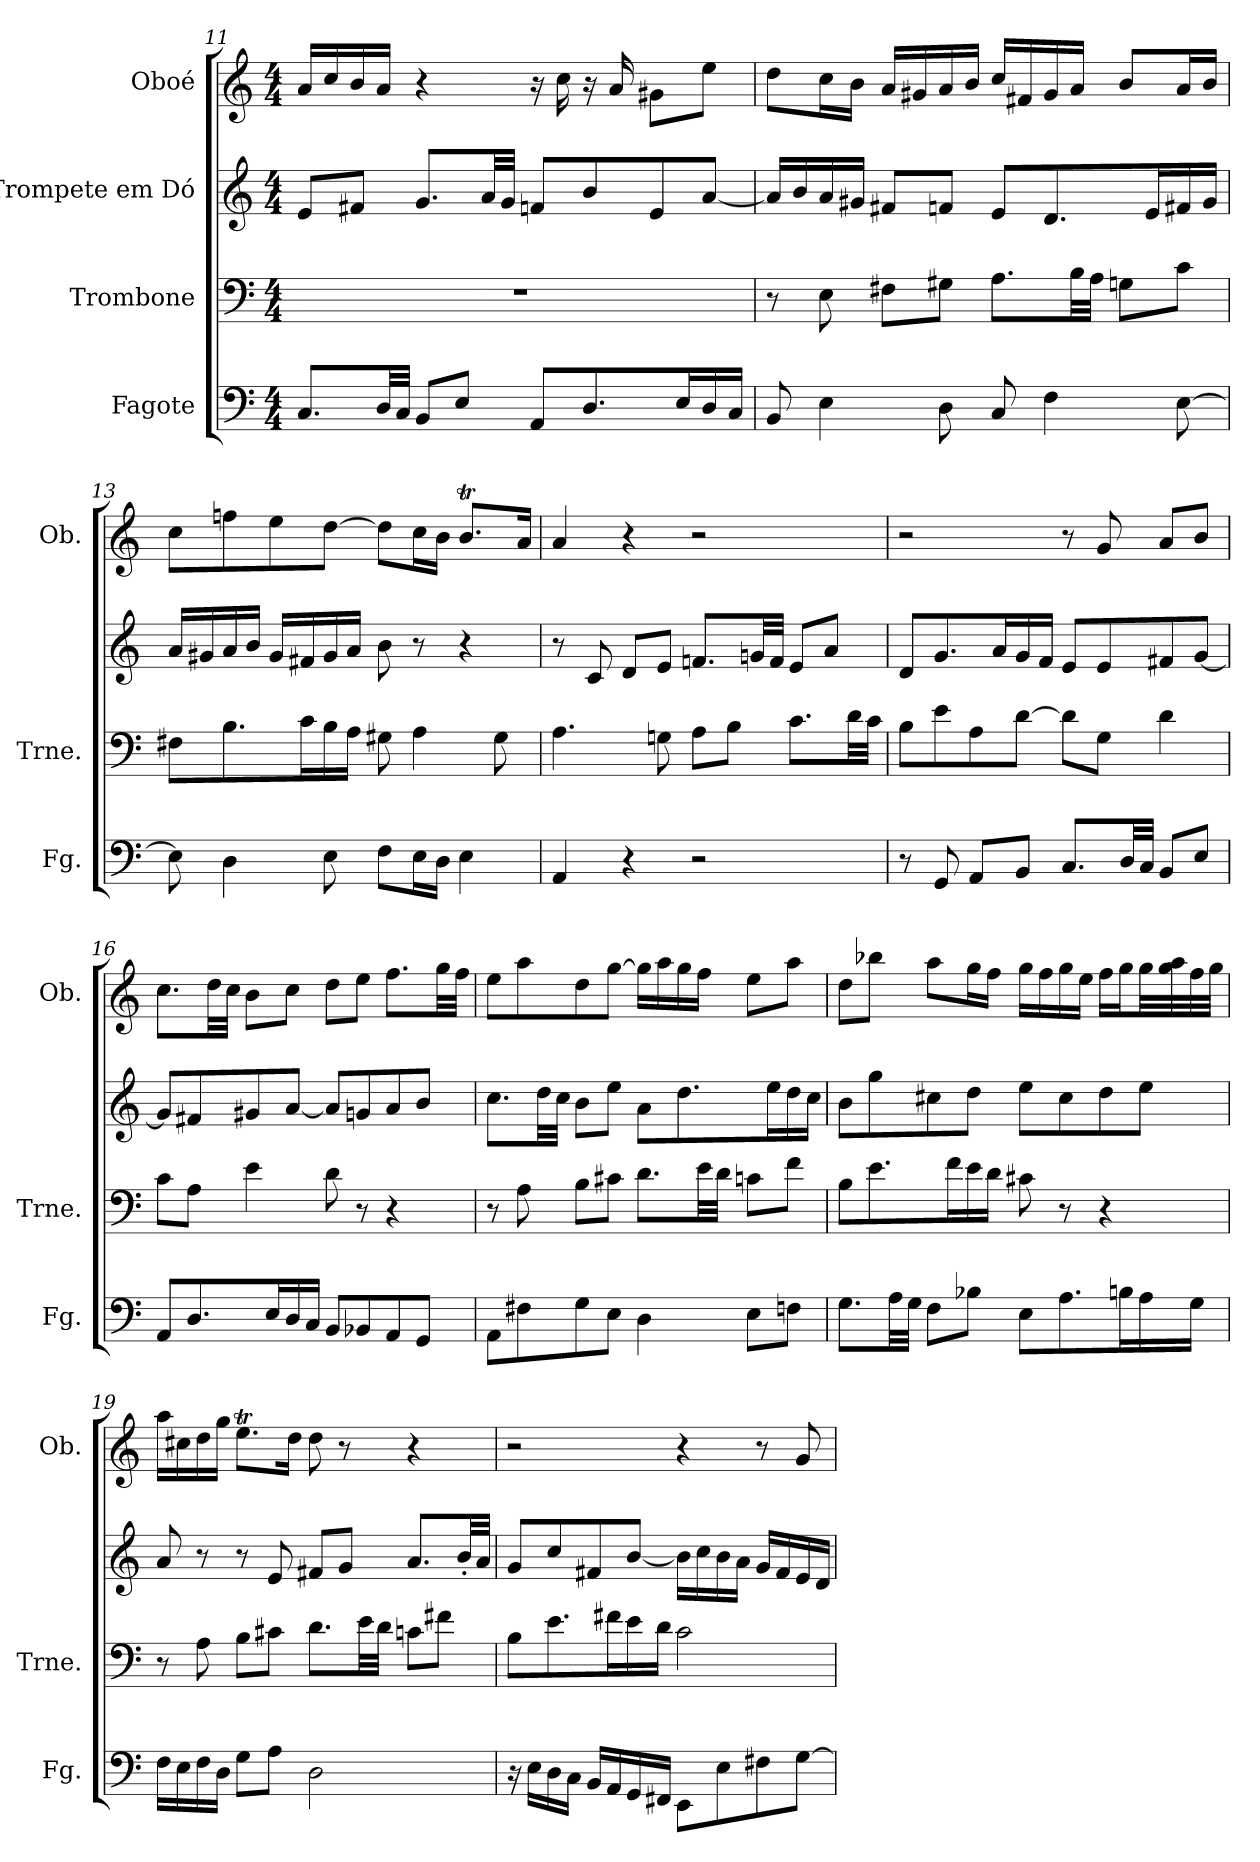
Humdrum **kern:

**kern	**kern	**kern	**kern
*part4	*part3	*part2	*part1
*staff4	*staff3	*staff2	*staff1
*I"Fagote	*I"Trombone	*I"Trompete em Dó	*I"Oboé
*I'Fg.	*I'Trne.	*	*I'Ob.
*clefF4	*clefF4	*clefG2	*clefG2
*k[]	*k[]	*k[]	*k[]
*C:	*C:	*C:	*C:
*M4/4	*M4/4	*M4/4	*M4/4
=11	=11	=11	=11
8.Ci/L	1r	8ei/L	16ai/LL
.	.	.	16cci/
.	.	8f#Xi/J	16bi/
32Di/LL	.	.	16ai/JJ
32Ci/JJJ	.	.	.
8BBi/L	.	8.gi/L	4r
8Ei/J	.	.	.
.	.	32ai/LL	.
.	.	32gi/JJJ	.
8AAi/L	.	8fni/L	16r
.	.	.	16cci\
8.Di/	.	8bi/	16r
.	.	.	16ai/
.	.	8ei/	8g#Xi\L
16Ei/L	.	.	.
16Di/	.	[<8ai/J	8eei\J
16Ci/JJ	.	.	.
!!LO:LB:g=z
=12	=12	=12	=12
8BBi/	8r	16ai/LL]	8ddi\L
.	.	16bi/	.
4Ei\	8Ei\	16ai/	16cci\L
.	.	16g#Xi/JJ	16bi\JJ
.	8F#Xi\L	8f#Xi/L	16ai/LL
.	.	.	16g#Xi/
8Di\	8G#Xi\J	8fni/J	16ai/
.	.	.	16bi/JJ
8Ci/	8.Ai\L	8ei/L	16cci/LL
.	.	.	16f#Xi/
4Fi\	.	8.di/	16g#i/
.	32Bi\LL	.	16ai/JJ
.	32Ai\JJJ	.	.
.	8Gni\L	.	8bi/L
.	.	16ei/L	.
[>8Ei\	8ci\J	16f#Xi/	16ai/L
.	.	16g#i/JJ	16bi/JJ
=13	=13	=13	=13
8Ei\]	8F#Xi\L	16ai/LL	8cci\L
.	.	16g#Xi/	.
4Di\	8.Bi\	16ai/	8ffni\
.	.	16bi/JJ	.
.	.	16g#i/LL	8eei\
.	16ci\L	16f#Xi/	.
8Ei\	16Bi\	16g#i/	[>8ddi\J
.	16Ai\JJ	16ai/JJ	.
8Fi\L	8G#Xi\	8bi\	8ddi\L]
16Ei\L	4Ai\	8r	16cci\L
16Di\JJ	.	.	16bi\JJ
4Ei\	.	4r	8.bti/L
.	8G#i\	.	.
.	.	.	16ai/Jk
!!LO:PB:g=z
=14	=14	=14	=14
4AAi/	4.Ai\	8r	4ai/
.	.	8ci/	.
4r	.	8di/L	4r
.	8Gni\	8ei/J	.
2r	8Ai\L	8.fni/L	2r
.	8Bi\J	.	.
.	.	32gni/LL	.
.	.	32fi/JJJ	.
.	8.ci\L	8ei/L	.
.	.	8ai/J	.
.	32di\LL	.	.
.	32ci\JJJ	.	.
=15	=15	=15	=15
8r	8Bi\L	8di/L	2r
8GGi/	8ei\	8.gi/	.
8AAi/L	8Ai\	.	.
.	.	16ai/L	.
8BBi/J	[>8di\J	16gi/	.
.	.	16fi/JJ	.
8.Ci/L	8di\L]	8ei/L	8r
.	8Gi\J	8ei/	8gi/
32Di/LL	.	.	.
32Ci/JJJ	.	.	.
8BBi/L	4di\	8f#Xi/	8ai/L
8Ei/J	.	[<8gi/J	8bi/J
=16	=16	=16	=16
8AAi/L	8ci\L	8gi/L]	8.cci\L
8.Di/	8Ai\J	8f#Xi/	.
.	.	.	32ddi\LL
.	.	.	32cci\JJJ
.	4ei\	8g#Xi/	8bi\L
16Ei/L	.	.	.
16Di/	.	[<8ai/J	8cci\J
16Ci/JJ	.	.	.
8BBi/L	8di\	8ai/L]	8ddi\L
8BB-Xi/	8r	8gni/	8eei\J
8AAi/	4r	8ai/	8.ffi\L
8GGi/J	.	8bi/J	.
.	.	.	32ggi\LL
.	.	.	32ffi\JJJ
!!LO:LB:g=z
=17	=17	=17	=17
8AAi\L	8r	8.cci\L	8eei\L
8F#Xi\	8Ai\	.	8aai\
.	.	32ddi\LL	.
.	.	32cci\JJJ	.
8Gi\	8Bi\L	8bi\L	8ddi\
8Ei\J	8c#Xi\J	8eei\J	[>8ggi\J
4Di\	8.di\L	8ai\L	16ggi\LL]
.	.	.	16aai\
.	.	8.ddi\	16ggi\
.	32ei\LL	.	16ffi\JJ
.	32di\JJJ	.	.
8Ei\L	8cni\L	.	8eei\L
.	.	16eei\L	.
8Fni\J	8fi\J	16ddi\	8aai\J
.	.	16cci\JJ	.
=18	=18	=18	=18
8.Gi\L	8Bi\L	8bi\L	8ddi\L
.	8.ei\	8ggi\	8bb-Xi\J
32Ai\LL	.	.	.
32Gi\JJJ	.	.	.
8Fi\L	.	8cc#Xi\	8aai\L
.	16fi\L	.	.
8B-Xi\J	16ei\	8ddi\J	16ggi\L
.	16di\JJ	.	16ffi\JJ
8Ei\L	8c#Xi\	8eei\L	16ggi\LL
.	.	.	16ffi\
8.Ai\	8r	8cc#i\	16ggi\
.	.	.	16eei\JJ
.	4r	8ddi\	16ffi\LL
16Bni\L	.	.	16ggi\J
16Ai\	.	8eei\J	32ggi\LL
.	.	.	32ggi\ 32aai
16Gi\JJ	.	.	32ffi\
.	.	.	32ggi\JJJ
!!LO:PB:g=z
=19	=19	=19	=19
16Fi\LL	8r	8ai/	16aai\LL
16Ei\	.	.	16cc#Xi\
16Fi\	8Ai\	8r	16ddi\
16Di\JJ	.	.	16ggi\JJ
8Gi\L	8Bi\L	8r	8.eeti\L
8Ai\J	8c#Xi\J	8ei/	.
.	.	.	16ddi\Jk
2Di\	8.di\L	8f#Xi/L	8ddi\
.	.	8gi/J	8r
.	32ei\LL	.	.
.	32di\JJJ	.	.
.	8cni\L	8.ai/L	4r
.	8f#Xi\J	.	.
.	.	32b'i/LL	.
.	.	32ai/JJJ	.
=20	=20	=20	=20
16r	8Bi\L	8gi/L	2r
16Ei\LL	.	.	.
16Di\	8.ei\	8cci/	.
16Ci\JJ	.	.	.
16BBi/LL	.	8f#Xi/	.
16AAi/	16f#Xi\L	.	.
16GGi/	16ei\	[<8bi/J	.
16FF#Xi/JJ	16di\JJ	.	.
8EEi\L	2ci\	16bi\LL]	4r
.	.	16cci\	.
8Ei\	.	16bi\	.
.	.	16ai\JJ	.
8F#Xi\	.	16gi/LL	8r
.	.	16f#i/	.
[>8Gi\J	.	16ei/	8gi/
.	.	16di/JJ	.
=	=	=	=
*-	*-	*-	*-
